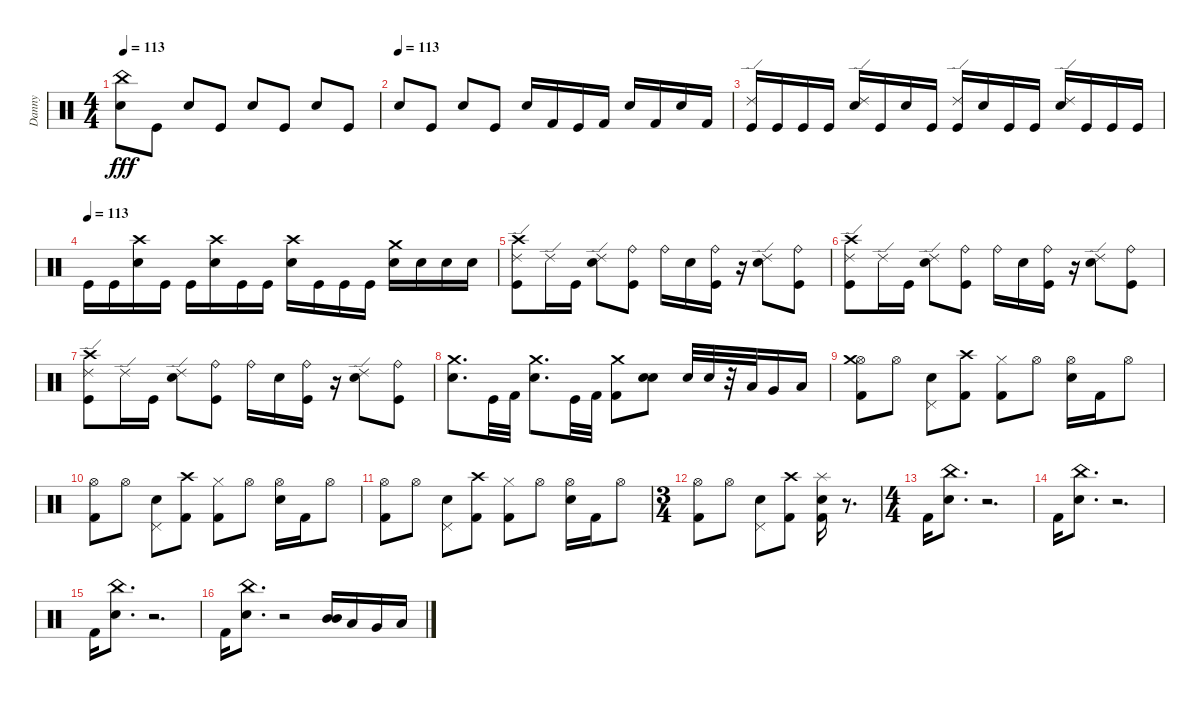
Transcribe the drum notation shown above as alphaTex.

\track ("Danny" "Danny") {instrument percussion}
\staff {score}
\articulation defaults
\ts (4 4)
\tempo 113
\clef neutral
\ks c
("Snare (hit) 2" "China (hit)").8{dy fff} "Kick (hit)".8 "Snare (hit) 2".8 "Kick (hit)".8 "Snare (hit) 2".8 "Kick (hit)".8 "Snare (hit) 2".8 "Kick (hit)".8 |
\tempo (113)
"Snare (hit) 2".8 "Kick (hit)".8 "Snare (hit) 2".8 "Kick (hit)".8 "Snare (hit) 2".16 "Kick (hit) 2".16 "Kick (hit)".16 "Kick (hit) 2".16 "Snare (hit) 2".16 "Kick (hit) 2".16 "Snare (hit) 2".16 "Kick (hit) 2".16 |
("Ride (edge) 2" "Kick (hit)").16 "Kick (hit)".16 "Kick (hit)".16 "Kick (hit)".16 ("Ride (edge) 2" "Snare (hit) 2").16 "Kick (hit)".16 "Snare (hit) 2".16 "Kick (hit)".16 ("Ride (edge) 2" "Kick (hit)").16 "Snare (hit) 2".16 "Kick (hit)".16 "Kick (hit)".16 ("Ride (edge) 2" "Snare (hit) 2").16 "Kick (hit)".16 "Kick (hit)".16 "Kick (hit)".16 |
\tempo (113)
"Kick (hit)".16 "Kick (hit)".16 ("Crash high (hit)" "Snare (hit) 2").16 "Kick (hit)".16 "Kick (hit)".16 ("Crash high (hit)" "Snare (hit) 2").16 "Kick (hit)".16 "Kick (hit)".16 ("Crash high (hit)" "Snare (hit) 2").16 "Kick (hit)".16 "Kick (hit)".16 "Kick (hit)".16 ("Crash medium (hit)" "Snare (hit) 2").16 "Snare (hit) 2".16 "Snare (hit) 2".16 "Snare (hit) 2".16 |
("Crash high (hit)" "Ride (edge) 2" "Kick (hit)").8{volume 16 balance 8} "Ride (edge) 2".16 "Kick (hit)".16 ("Ride (edge) 2" "Snare (hit) 2").8 ("Ride (bell)" "Kick (hit)").8 "Ride (bell)".16 "Snare (hit) 2".16 ("Ride (bell)" "Kick (hit)").16 r.16 ("Ride (edge) 2" "Snare (hit) 2").8 ("Ride (bell)" "Kick (hit)").8 |
("Crash high (hit)" "Ride (edge) 2" "Kick (hit)").8 "Ride (edge) 2".16 "Kick (hit)".16 ("Ride (edge) 2" "Snare (hit) 2").8 ("Ride (bell)" "Kick (hit)").8 "Ride (bell)".16 "Snare (hit) 2".16 ("Ride (bell)" "Kick (hit)").16 r.16 ("Ride (edge) 2" "Snare (hit) 2").8 ("Ride (bell)" "Kick (hit)").8 |
("Crash high (hit)" "Ride (edge) 2" "Kick (hit)").8 "Ride (edge) 2".16 "Kick (hit)".16 ("Ride (edge) 2" "Snare (hit) 2").8 ("Ride (bell)" "Kick (hit)").8 "Ride (bell)".16 "Snare (hit) 2".16 ("Ride (bell)" "Kick (hit)").16 r.16 ("Ride (edge) 2" "Snare (hit) 2").8 ("Ride (bell)" "Kick (hit)").8 |
("Crash medium (hit)" "Snare (hit) 2").8{d} "Kick (hit)".32 "Kick (hit) 2".32 ("Crash medium (hit)" "Snare (hit) 2").8{d} "Kick (hit)".32 "Kick (hit) 2".32 ("Crash medium (hit)" "Kick (hit) 2").8 ("Snare (hit) 2" "Snare (hit) 2").8 "Snare (hit) 2".32 "Snare (hit) 2".32 r.32 "Low Tom (hit)".32 "Very Low Tom (hit)".16 "Low Floor Tom (hit)".16 |
("Kick (hit) 2" "Hi-Hat (open)" "Crash medium (hit)").8 "Hi-Hat (open)".8 ("Snare (hit) 2" "Pedal Hi-Hat (hit)").8 ("Kick (hit) 2" "Crash high (hit)").8 ("Kick (hit) 2" "Hi-Hat (closed)").8 "Hi-Hat (open)".8 ("Snare (hit) 2" "Hi-Hat (open)").16 "Kick (hit) 2".16 "Hi-Hat (open)".8 |
("Kick (hit) 2" "Hi-Hat (open)").8 "Hi-Hat (open)".8 ("Snare (hit) 2" "Pedal Hi-Hat (hit)").8 ("Kick (hit) 2" "Crash high (hit)").8 ("Kick (hit) 2" "Hi-Hat (closed)").8 "Hi-Hat (open)".8 ("Snare (hit) 2" "Hi-Hat (open)").16 "Kick (hit) 2".16 "Hi-Hat (open)".8 |
("Kick (hit) 2" "Hi-Hat (open)").8 "Hi-Hat (open)".8 ("Snare (hit) 2" "Pedal Hi-Hat (hit)").8 ("Kick (hit) 2" "Crash high (hit)").8 ("Kick (hit) 2" "Hi-Hat (closed)").8 "Hi-Hat (open)".8 ("Snare (hit) 2" "Hi-Hat (open)").16 "Kick (hit) 2".16 "Hi-Hat (open)".8 |
\ts (3 4)
("Kick (hit) 2" "Hi-Hat (open)").8 "Hi-Hat (open)".8 ("Snare (hit) 2" "Pedal Hi-Hat (hit)").8 ("Kick (hit) 2" "Crash high (hit)").8 ("Splash (hit)" "Snare (hit) 2" "Kick (hit) 2").16 r.8{d} |
\ts (4 4)
"Kick (hit) 2".16 ("China (hit)" "Snare (hit) 2").8{d} r.2{d} |
"Kick (hit) 2".16 ("China (hit)" "Snare (hit) 2").8{d} r.2{d} |
"Kick (hit) 2".16 ("China (hit)" "Snare (hit) 2").8{d} r.2{d} |
"Kick (hit) 2".16 ("China (hit)" "Snare (hit) 2").8{d} r.2 ("Mid Tom (hit)" "Mid Tom (hit)").16 "Low Tom (hit)".16 "Very Low Tom (hit)".16 "Low Floor Tom (hit)".16
